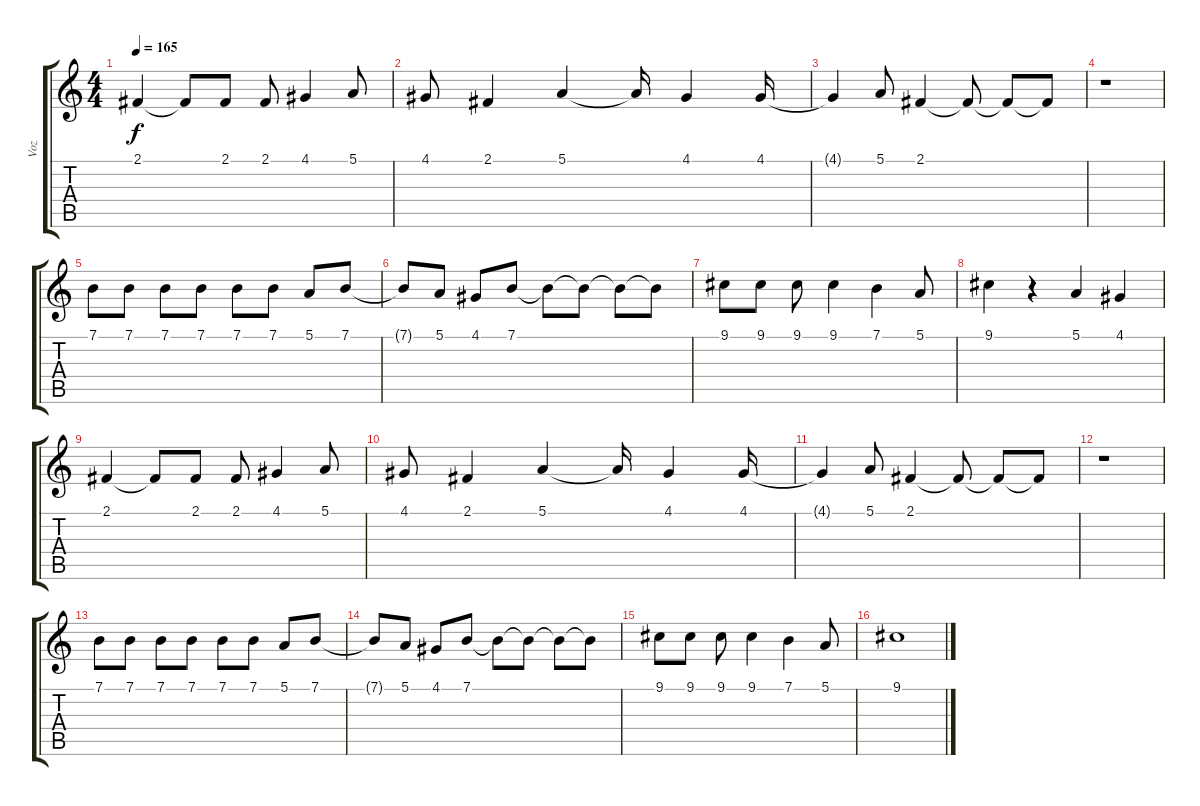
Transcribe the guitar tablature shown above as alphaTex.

\track ("Voz" "Voz") {instrument sopranosax}
\staff {score tabs}
\tuning (E4 B3 G3 D3 A2 E2) {hide}
\ts (4 4)
\tempo 165
\clef g2
\ks c
2.1.4{dy f} 2.1{t}.8 2.1.8 2.1.8 4.1.4 5.1.8 |
4.1.8 2.1.4 5.1.4 5.1{t}.16 4.1.4 4.1.16 |
4.1{t}.4 5.1.8 2.1.4 2.1{t}.8 2.1{t}.8 2.1{t}.8 |
r.1 |
7.1.8 7.1.8 7.1.8 7.1.8 7.1.8 7.1.8 5.1.8 7.1.8 |
7.1{t}.8 5.1.8 4.1.8 7.1.8 7.1{t}.8 7.1{t}.8 7.1{t}.8 7.1{t}.8 |
9.1.8 9.1.8 9.1.8 9.1.4 7.1.4 5.1.8 |
9.1.4 r.4 5.1.4 4.1.4 |
2.1.4 2.1{t}.8 2.1.8 2.1.8 4.1.4 5.1.8 |
4.1.8 2.1.4 5.1.4 5.1{t}.16 4.1.4 4.1.16 |
4.1{t}.4 5.1.8 2.1.4 2.1{t}.8 2.1{t}.8 2.1{t}.8 |
r.1 |
7.1.8 7.1.8 7.1.8 7.1.8 7.1.8 7.1.8 5.1.8 7.1.8 |
7.1{t}.8 5.1.8 4.1.8 7.1.8 7.1{t}.8 7.1{t}.8 7.1{t}.8 7.1{t}.8 |
9.1.8 9.1.8 9.1.8 9.1.4 7.1.4 5.1.8 |
9.1.1
